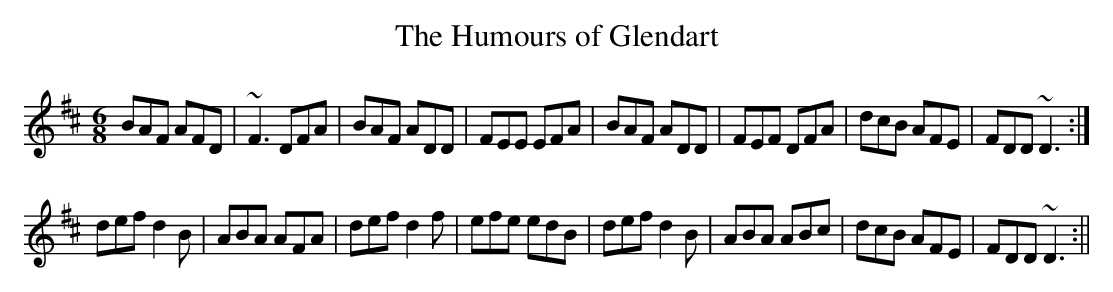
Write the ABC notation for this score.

X:1
T:Humours of Glendart, The
M:6/8
L:1/8
K:D
BAF AFD|~F3 DFA|BAF ADD|FEE EFA|BAF ADD|FEF DFA|dcB AFE|FDD ~D3:|
def d2B|ABA AFA|def d2f|efe edB|def d2B|ABA ABc|dcB AFE|FDD ~D3:||
